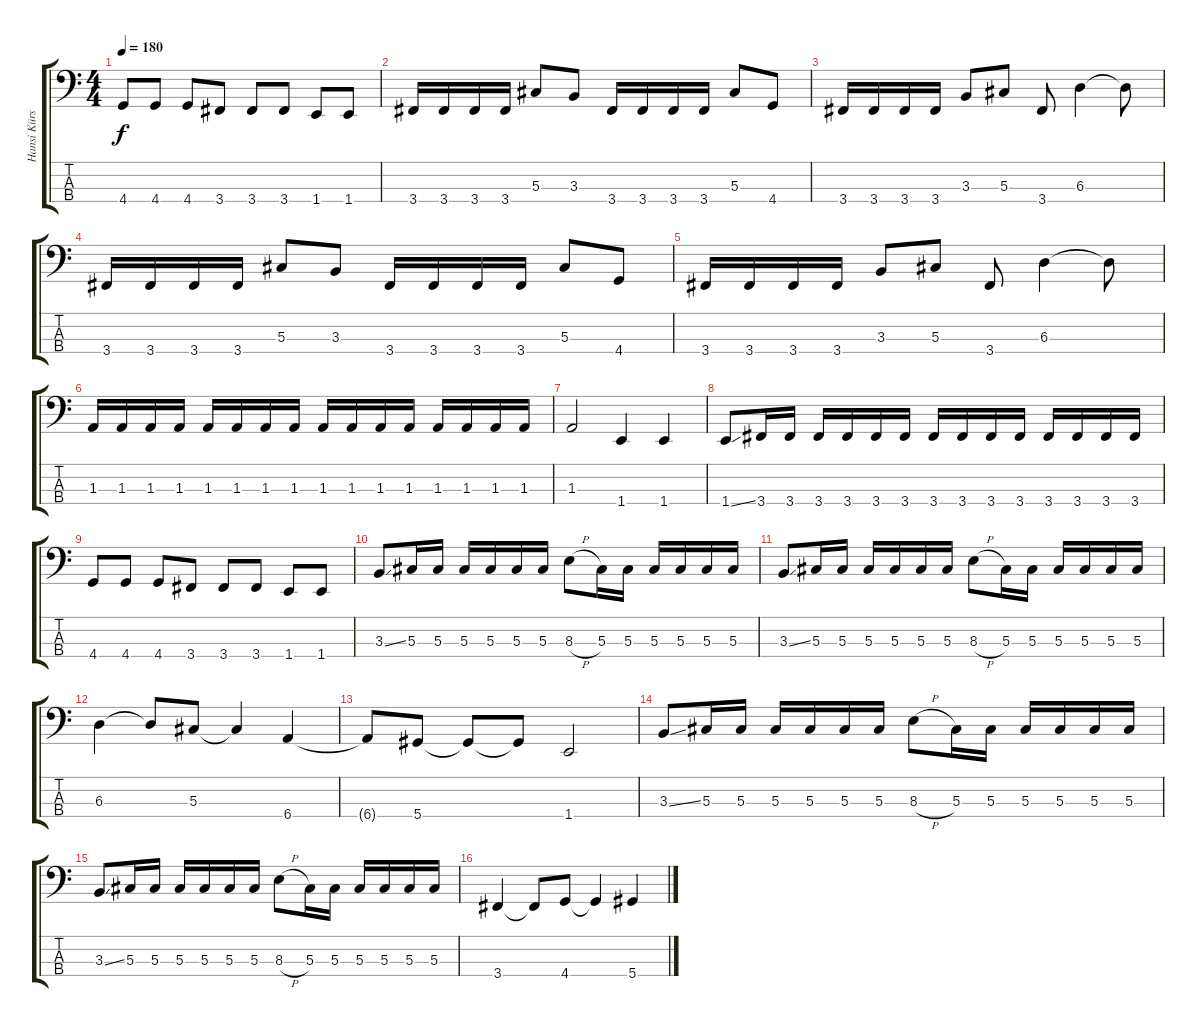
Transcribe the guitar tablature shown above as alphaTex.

\track ("Hansi Kürsch" "Hansi Kürs") {instrument electricbasspick}
\staff {score tabs}
\tuning (Gb2 Db2 Ab1 Eb1) {hide}
\ts (4 4)
\tempo 180
\clef f4
\ks c
4.4.8{dy f} 4.4.8 4.4.8 3.4.8 3.4.8 3.4.8 1.4.8 1.4.8 |
3.4.16 3.4.16 3.4.16 3.4.16 5.3.8 3.3.8 3.4.16 3.4.16 3.4.16 3.4.16 5.3.8 4.4.8 |
3.4.16 3.4.16 3.4.16 3.4.16 3.3.8 5.3.8 3.4.8 6.3.4 6.3{t}.8 |
3.4.16 3.4.16 3.4.16 3.4.16 5.3.8 3.3.8 3.4.16 3.4.16 3.4.16 3.4.16 5.3.8 4.4.8 |
3.4.16 3.4.16 3.4.16 3.4.16 3.3.8 5.3.8 3.4.8 6.3.4 6.3{t}.8 |
1.3.16 1.3.16 1.3.16 1.3.16 1.3.16 1.3.16 1.3.16 1.3.16 1.3.16 1.3.16 1.3.16 1.3.16 1.3.16 1.3.16 1.3.16 1.3.16 |
1.3.2 1.4.4 1.4.4 |
1.4{ss}.8 3.4.16 3.4.16 3.4.16 3.4.16 3.4.16 3.4.16 3.4.16 3.4.16 3.4.16 3.4.16 3.4.16 3.4.16 3.4.16 3.4.16 |
4.4.8 4.4.8 4.4.8 3.4.8 3.4.8 3.4.8 1.4.8 1.4.8 |
3.3{ss}.8 5.3.16 5.3.16 5.3.16 5.3.16 5.3.16 5.3.16 8.3{h}.8 5.3.16 5.3.16 5.3.16 5.3.16 5.3.16 5.3.16 |
3.3{ss}.8 5.3.16 5.3.16 5.3.16 5.3.16 5.3.16 5.3.16 8.3{h}.8 5.3.16 5.3.16 5.3.16 5.3.16 5.3.16 5.3.16 |
6.3.4 6.3{t}.8 5.3.8 5.3{t}.4 6.4.4 |
6.4{t}.8 5.4.8 5.4{t}.8 5.4{t}.8 1.4.2 |
3.3{ss}.8 5.3.16 5.3.16 5.3.16 5.3.16 5.3.16 5.3.16 8.3{h}.8 5.3.16 5.3.16 5.3.16 5.3.16 5.3.16 5.3.16 |
3.3{ss}.8 5.3.16 5.3.16 5.3.16 5.3.16 5.3.16 5.3.16 8.3{h}.8 5.3.16 5.3.16 5.3.16 5.3.16 5.3.16 5.3.16 |
3.4.4 3.4{t}.8 4.4.8 4.4{t}.4 5.4.4
